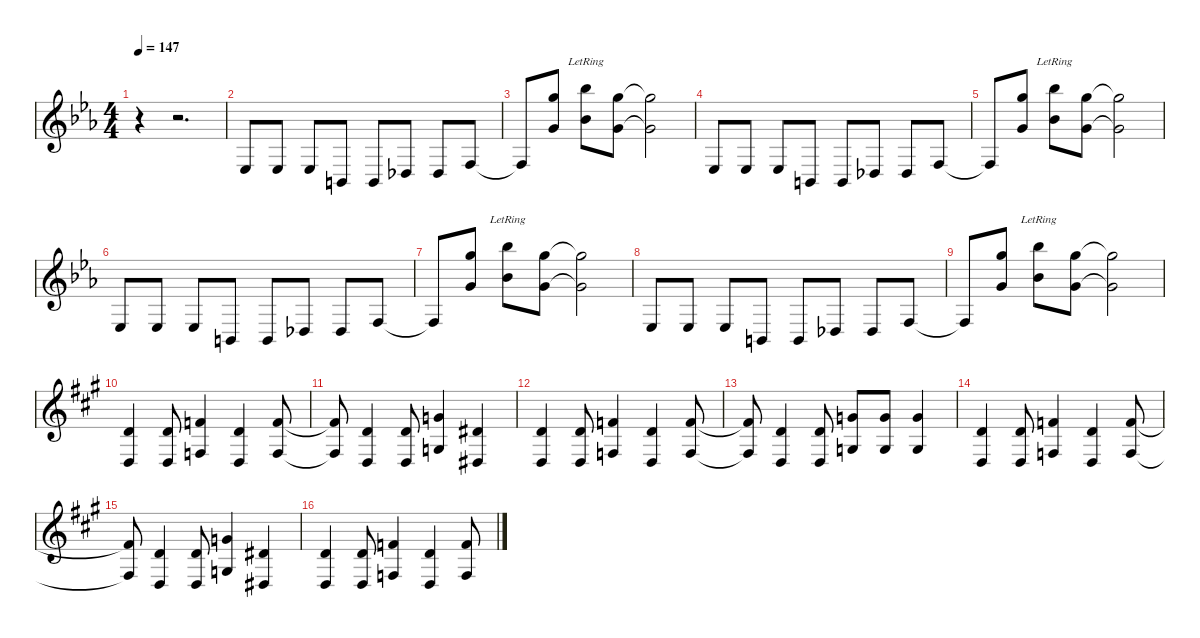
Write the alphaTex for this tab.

\defaultSystemsLayout 4
\hideDynamics
\bracketExtendMode nobrackets
\singleTrackTrackNamePolicy hidden
\multiTrackTrackNamePolicy hidden
\firstSystemTrackNameMode fullname
\firstSystemTrackNameOrientation horizontal
\otherSystemsTrackNameOrientation horizontal
\track ("Synth" "pad.synth.") {instrument pad1newage}
\staff {score}
\tuning (E4 B3 G3 D3 A2 E2 B1)
\ts (4 4)
\beaming (8 2 2 2 2)
\tempo 147
\clef g2
\ks eb
r.4{dy f instrument pad1newage beam Down} r.2{d beam Down} |
6.5{acc b}.8{instrument synthstrings1 beam Up} 6.5{acc b}.8{beam Up} 6.5{acc b}.8{beam Up} 7.6{acc forcenatural}.8{beam Up} 7.6{acc forcenatural}.8{beam Up} 9.6{acc b}.8{beam Up} 9.6{acc b}.8{beam Up} 8.5{acc forcenatural}.8{beam Up} |
8.5{t acc forcenatural}.8{beam Up} (20.2{acc forcenatural} 17.4{acc forcenatural}).8{dy ff beam Up} (18.1{lr acc b} 15.3{lr acc b}).8{beam Down} (20.2{acc forcenatural} 17.4{acc forcenatural}).8{beam Down} (20.2{t acc forcenatural} 17.4{t acc forcenatural}).2{dy f beam Down} |
6.5{acc b}.8{beam Up} 6.5{acc b}.8{beam Up} 6.5{acc b}.8{beam Up} 7.6{acc forcenatural}.8{beam Up} 7.6{acc forcenatural}.8{beam Up} 9.6{acc b}.8{beam Up} 9.6{acc b}.8{beam Up} 8.5{acc forcenatural}.8{beam Up} |
8.5{t acc forcenatural}.8{beam Up} (20.2{acc forcenatural} 17.4{acc forcenatural}).8{dy ff beam Up} (18.1{lr acc b} 15.3{lr acc b}).8{beam Down} (20.2{acc forcenatural} 17.4{acc forcenatural}).8{beam Down} (20.2{t acc forcenatural} 17.4{t acc forcenatural}).2{dy f beam Down} |
6.5{acc b}.8{beam Up} 6.5{acc b}.8{beam Up} 6.5{acc b}.8{beam Up} 7.6{acc forcenatural}.8{beam Up} 7.6{acc forcenatural}.8{beam Up} 9.6{acc b}.8{beam Up} 9.6{acc b}.8{beam Up} 8.5{acc forcenatural}.8{beam Up} |
8.5{t acc forcenatural}.8{beam Up} (20.2{acc forcenatural} 17.4{acc forcenatural}).8{dy ff beam Up} (18.1{lr acc b} 15.3{lr acc b}).8{beam Down} (20.2{acc forcenatural} 17.4{acc forcenatural}).8{beam Down} (20.2{t acc forcenatural} 17.4{t acc forcenatural}).2{dy f beam Down} |
6.5{acc b}.8{beam Up} 6.5{acc b}.8{beam Up} 6.5{acc b}.8{beam Up} 7.6{acc forcenatural}.8{beam Up} 7.6{acc forcenatural}.8{beam Up} 9.6{acc b}.8{beam Up} 9.6{acc b}.8{beam Up} 8.5{acc forcenatural}.8{beam Up} |
8.5{t acc forcenatural}.8{beam Up} (20.2{acc forcenatural} 17.4{acc forcenatural}).8{dy ff beam Up} (18.1{lr acc b} 15.3{lr acc b}).8{beam Down} (20.2{acc forcenatural} 17.4{acc forcenatural}).8{beam Down} (20.2{t acc forcenatural} 17.4{t acc forcenatural}).2{dy f beam Down} |
\ks a
(7.3{acc forcenatural} 5.5{acc forcenatural}).4{beam Up} (7.3{acc forcenatural} 5.5{acc forcenatural}).8{beam Up} (10.3{acc forcenatural} 8.5{acc forcenatural}).4{beam Up} (7.3{acc forcenatural} 5.5{acc forcenatural}).4{beam Up} (10.3{acc forcenatural} 8.5{acc forcenatural}).8{beam Up} |
(10.3{t acc forcenatural} 8.5{t acc forcenatural}).8{beam Up} (7.3{acc forcenatural} 5.5{acc forcenatural}).4{beam Up} (7.3{acc forcenatural} 5.5{acc forcenatural}).8{beam Up} (12.3{acc forcenatural} 10.5{acc forcenatural}).4{beam Up} (8.3{acc #} 6.5{acc #}).4{beam Up} |
(7.3{acc forcenatural} 5.5{acc forcenatural}).4{beam Up} (7.3{acc forcenatural} 5.5{acc forcenatural}).8{beam Up} (10.3{acc forcenatural} 8.5{acc forcenatural}).4{beam Up} (7.3{acc forcenatural} 5.5{acc forcenatural}).4{beam Up} (10.3{acc forcenatural} 8.5{acc forcenatural}).8{beam Up} |
(10.3{t acc forcenatural} 8.5{t acc forcenatural}).8{beam Up} (7.3{acc forcenatural} 5.5{acc forcenatural}).4{beam Up} (7.3{acc forcenatural} 5.5{acc forcenatural}).8{beam Up} (12.3{acc forcenatural} 10.5{acc forcenatural}).8{beam Up} (12.3{acc forcenatural} 10.5{acc forcenatural}).8{beam Up} (12.3{acc forcenatural} 10.5{acc forcenatural}).4{beam Up} |
(7.3{acc forcenatural} 5.5{acc forcenatural}).4{beam Up} (7.3{acc forcenatural} 5.5{acc forcenatural}).8{beam Up} (10.3{acc forcenatural} 8.5{acc forcenatural}).4{beam Up} (7.3{acc forcenatural} 5.5{acc forcenatural}).4{beam Up} (10.3{acc forcenatural} 8.5{acc forcenatural}).8{beam Up} |
(10.3{t acc forcenatural} 8.5{t acc forcenatural}).8{beam Up} (7.3{acc forcenatural} 5.5{acc forcenatural}).4{beam Up} (7.3{acc forcenatural} 5.5{acc forcenatural}).8{beam Up} (12.3{acc forcenatural} 10.5{acc forcenatural}).4{beam Up} (8.3{acc #} 6.5{acc #}).4{beam Up} |
(7.3{acc forcenatural} 5.5{acc forcenatural}).4{beam Up} (7.3{acc forcenatural} 5.5{acc forcenatural}).8{beam Up} (10.3{acc forcenatural} 8.5{acc forcenatural}).4{beam Up} (7.3{acc forcenatural} 5.5{acc forcenatural}).4{beam Up} (10.3{acc forcenatural} 8.5{acc forcenatural}).8{beam Up}
